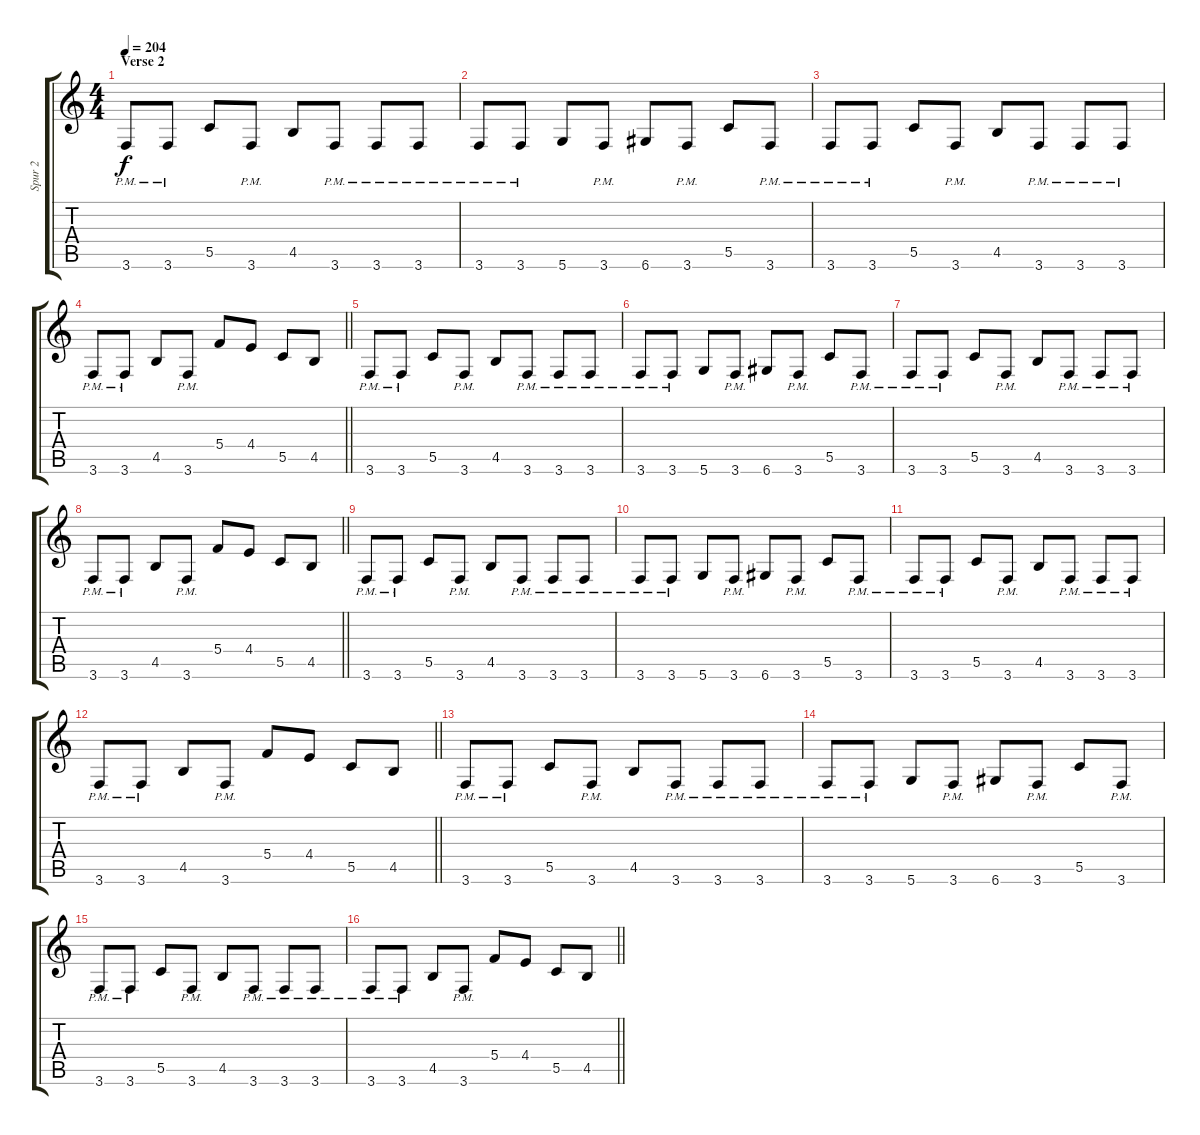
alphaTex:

\track ("Spur 2" "Spur 2") {instrument distortionguitar}
\staff {score tabs}
\tuning (D4 A3 F3 C3 G2 D2) {hide}
\ts (4 4)
\section ("" "Verse 2")
\tempo 204
\clef g2
\ks c
3.6{pm}.8{dy f} 3.6{pm}.8 5.5.8 3.6{pm}.8 4.5.8 3.6{pm}.8 3.6{pm}.8 3.6{pm}.8 |
3.6{pm}.8 3.6{pm}.8 5.6.8 3.6{pm}.8 6.6.8 3.6{pm}.8 5.5.8 3.6{pm}.8 |
3.6{pm}.8 3.6{pm}.8 5.5.8 3.6{pm}.8 4.5.8 3.6{pm}.8 3.6{pm}.8 3.6{pm}.8 |
\barLineRight lightlight
3.6{pm}.8 3.6{pm}.8 4.5.8 3.6{pm}.8 5.4.8 4.4.8 5.5.8 4.5.8 |
3.6{pm}.8 3.6{pm}.8 5.5.8 3.6{pm}.8 4.5.8 3.6{pm}.8 3.6{pm}.8 3.6{pm}.8 |
3.6{pm}.8 3.6{pm}.8 5.6.8 3.6{pm}.8 6.6.8 3.6{pm}.8 5.5.8 3.6{pm}.8 |
3.6{pm}.8 3.6{pm}.8 5.5.8 3.6{pm}.8 4.5.8 3.6{pm}.8 3.6{pm}.8 3.6{pm}.8 |
\barLineRight lightlight
3.6{pm}.8 3.6{pm}.8 4.5.8 3.6{pm}.8 5.4.8 4.4.8 5.5.8 4.5.8 |
3.6{pm}.8 3.6{pm}.8 5.5.8 3.6{pm}.8 4.5.8 3.6{pm}.8 3.6{pm}.8 3.6{pm}.8 |
3.6{pm}.8 3.6{pm}.8 5.6.8 3.6{pm}.8 6.6.8 3.6{pm}.8 5.5.8 3.6{pm}.8 |
3.6{pm}.8 3.6{pm}.8 5.5.8 3.6{pm}.8 4.5.8 3.6{pm}.8 3.6{pm}.8 3.6{pm}.8 |
\barLineRight lightlight
3.6{pm}.8 3.6{pm}.8 4.5.8 3.6{pm}.8 5.4.8 4.4.8 5.5.8 4.5.8 |
3.6{pm}.8 3.6{pm}.8 5.5.8 3.6{pm}.8 4.5.8 3.6{pm}.8 3.6{pm}.8 3.6{pm}.8 |
3.6{pm}.8 3.6{pm}.8 5.6.8 3.6{pm}.8 6.6.8 3.6{pm}.8 5.5.8 3.6{pm}.8 |
3.6{pm}.8 3.6{pm}.8 5.5.8 3.6{pm}.8 4.5.8 3.6{pm}.8 3.6{pm}.8 3.6{pm}.8 |
\barLineRight lightlight
3.6{pm}.8 3.6{pm}.8 4.5.8 3.6{pm}.8 5.4.8 4.4.8 5.5.8 4.5.8
